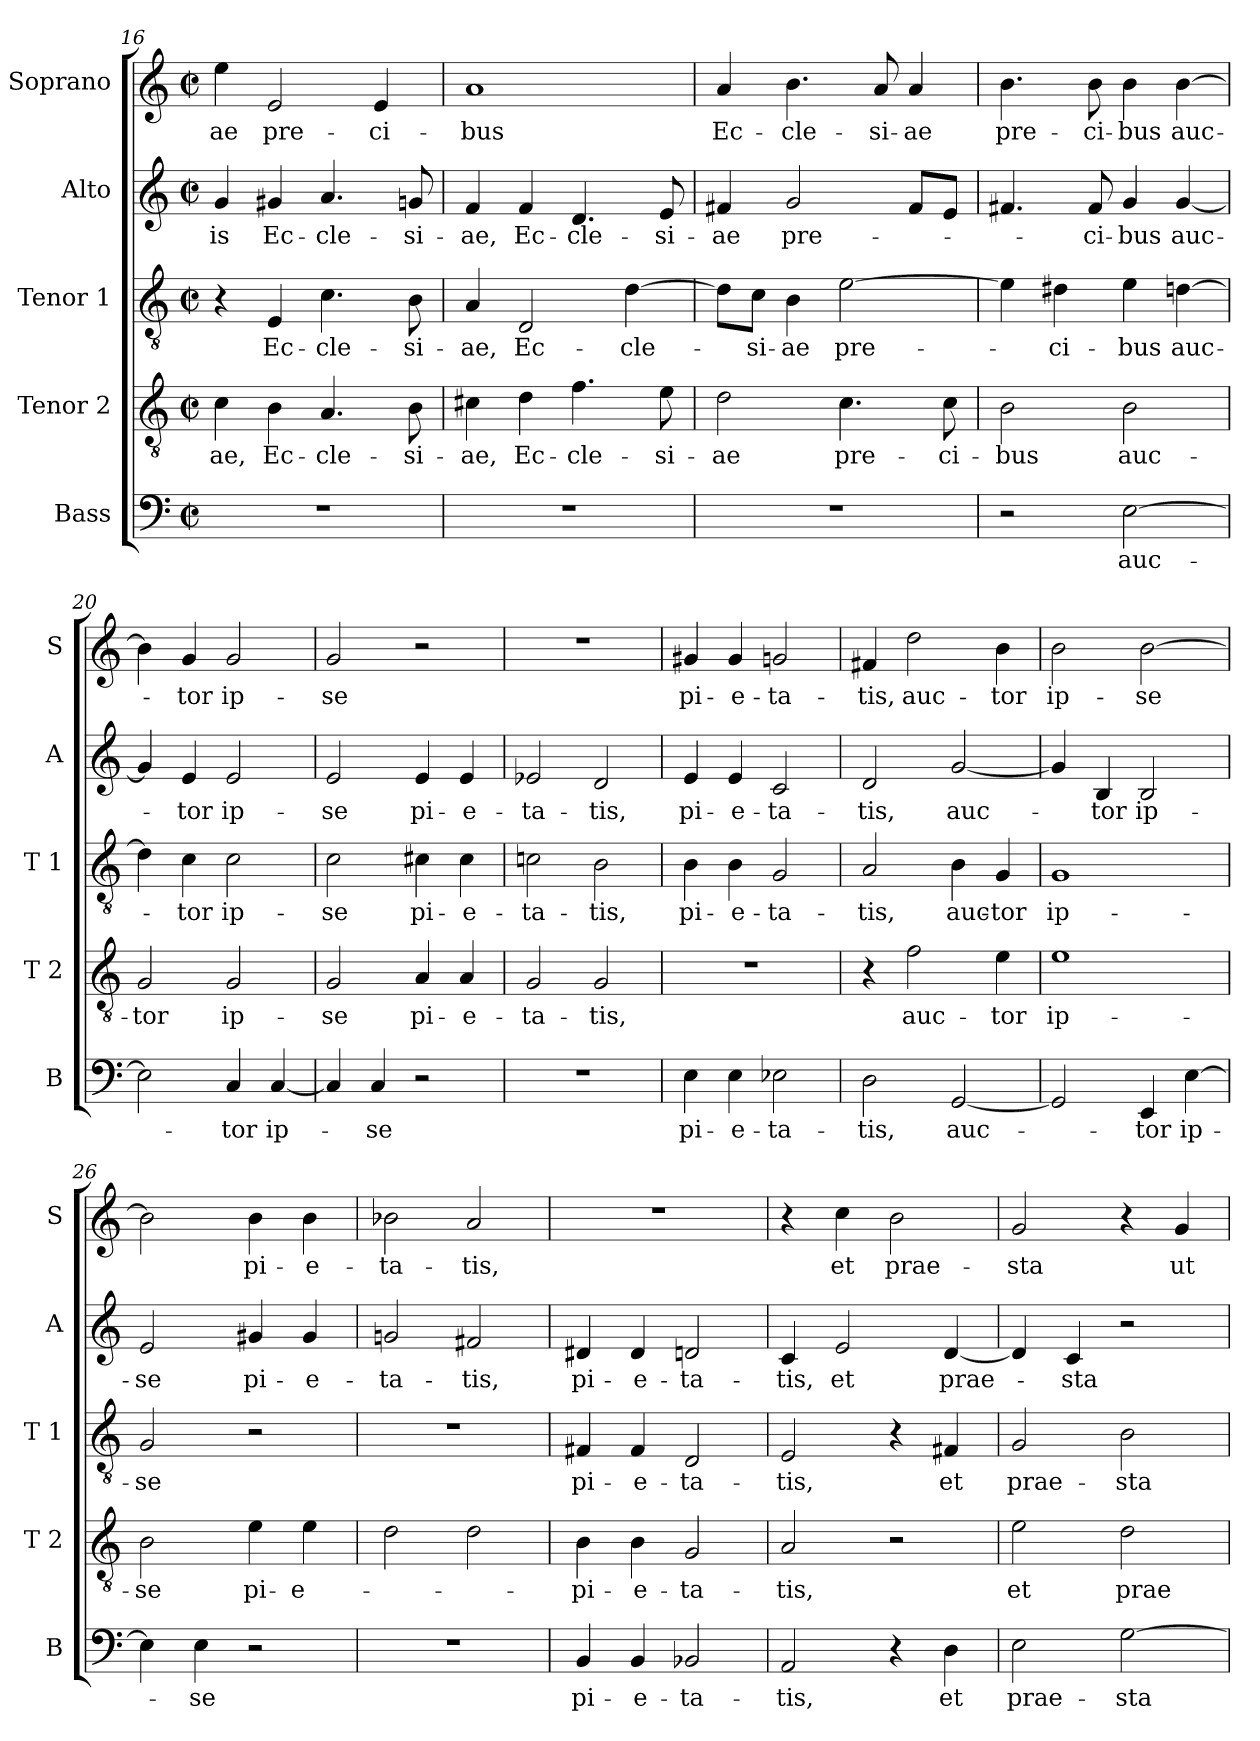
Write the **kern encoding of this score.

**kern	**text	**kern	**text	**kern	**text	**kern	**text	**kern	**text
*part5	*part5	*part4	*part4	*part3	*part3	*part2	*part2	*part1	*part1
*staff5	*staff5	*staff4	*staff4	*staff3	*staff3	*staff2	*staff2	*staff1	*staff1
*I"Bass	*	*I"Tenor 2	*	*I"Tenor 1	*	*I"Alto	*	*I"Soprano	*
*I'B	*	*I'T 2	*	*I'T 1	*	*I'A	*	*I'S	*
!!LO:LB:g=z
*clefF4	*	*clefGv2	*	*clefGv2	*	*clefG2	*	*clefG2	*
*k[]	*	*k[]	*	*k[]	*	*k[]	*	*k[]	*
*C:	*	*C:	*	*C:	*	*C:	*	*C:	*
*M2/2	*	*M2/2	*	*M2/2	*	*M2/2	*	*M2/2	*
*met(c|)	*	*met(c|)	*	*met(c|)	*	*met(c|)	*	*met(c|)	*
=16	=16	=16	=16	=16	=16	=16	=16	=16	=16
1r	.	4c\	-ae,	4r	.	4g/	-is	4ee\	-ae
.	.	4B\	Ec-	4E/	Ec-	4g#X/	Ec-	2e/	pre-
.	.	4.A/	-cle-	4.c\	-cle-	4.a/	-cle-	.	.
.	.	.	.	.	.	.	.	4e/	-ci-
.	.	8B\	-si-	8B\	-si-	8gn/	-si-	.	.
=17	=17	=17	=17	=17	=17	=17	=17	=17	=17
1r	.	4c#X\	-ae,	4A/	-ae,	4f/	-ae,	1a	-bus
.	.	4d\	Ec-	2D/	Ec-	4f/	Ec-	.	.
.	.	4.f\	-cle-	.	.	4.d/	-cle-	.	.
.	.	.	.	[4d\	-cle-	.	.	.	.
.	.	8e\	-si-	.	.	8e/	-si-	.	.
=18	=18	=18	=18	=18	=18	=18	=18	=18	=18
1r	.	2d\	-ae	8d\L]	.	4f#X/	-ae	4a/	Ec-
.	.	.	.	8c\J	-si-	.	.	.	.
.	.	.	.	4B\	-ae	2g/	pre-	4.b\	-cle-
.	.	4.c\	pre-	[2e\	pre-	.	.	.	.
.	.	.	.	.	.	.	.	8a/	-si-
.	.	.	.	.	.	8f#/L	.	4a/	-ae
.	.	8c\	-ci-	.	.	8e/J	.	.	.
=19	=19	=19	=19	=19	=19	=19	=19	=19	=19
2r	.	2B\	-bus	4e\]	.	4.f#X/	.	4.b\	pre-
.	.	.	.	4d#X\	-ci-	.	.	.	.
.	.	.	.	.	.	8f#/	-ci-	8b\	-ci-
[2E\	auc-	2B\	auc-	4e\	-bus	4g/	-bus	4b\	-bus
.	.	.	.	[4dn\	auc-	[4g/	auc-	[4b\	auc-
=20	=20	=20	=20	=20	=20	=20	=20	=20	=20
2E\]	.	2G/	-tor	4d\]	.	4g/]	.	4b\]	.
.	.	.	.	4c\	-tor	4e/	-tor	4g/	-tor
4C/	-tor	2G/	ip-	2c\	ip-	2e/	ip-	2g/	ip-
[4C/	ip-	.	.	.	.	.	.	.	.
!!LO:PB:g=z
=21	=21	=21	=21	=21	=21	=21	=21	=21	=21
4C/]	.	2G/	-se	2c\	-se	2e/	-se	2g/	-se
4C/	-se	.	.	.	.	.	.	.	.
2r	.	4A/	pi-	4c#X\	pi-	4e/	pi-	2r	.
.	.	4A/	-e-	4c#\	-e-	4e/	-e-	.	.
=22	=22	=22	=22	=22	=22	=22	=22	=22	=22
1r	.	2G/	-ta-	2cn\	-ta-	2e-X/	-ta-	1r	.
.	.	2G/	-tis,	2B\	-tis,	2d/	-tis,	.	.
=23	=23	=23	=23	=23	=23	=23	=23	=23	=23
4E\	pi-	1r	.	4B\	pi-	4e/	pi-	4g#X/	pi-
4E\	-e-	.	.	4B\	-e-	4e/	-e-	4g#/	-e-
2E-X\	-ta-	.	.	2G/	-ta-	2c/	-ta-	2gn/	-ta-
=24	=24	=24	=24	=24	=24	=24	=24	=24	=24
2D\	-tis,	4r	.	2A/	-tis,	2d/	-tis,	4f#X/	-tis,
.	.	2f\	auc-	.	.	.	.	2dd\	auc-
[2GG/	auc-	.	.	4B\	auc-	[2g/	auc-	.	.
.	.	4e\	-tor	4G/	-tor	.	.	4b\	-tor
=25	=25	=25	=25	=25	=25	=25	=25	=25	=25
2GG/]	.	1e	ip-	1G	ip-	4g/]	.	2b\	ip-
.	.	.	.	.	.	4B/	-tor	.	.
4EE/	-tor	.	.	.	.	2B/	ip-	[2b\	-se
[4E\	ip-	.	.	.	.	.	.	.	.
=26	=26	=26	=26	=26	=26	=26	=26	=26	=26
4E\]	.	2B\	-se	2G/	-se	2e/	-se	2b\]	.
4E\	-se	.	.	.	.	.	.	.	.
2r	.	4e\	pi-	2r	.	4g#X/	pi-	4b\	pi-
.	.	4e\	-e-	.	.	4g#/	-e-	4b\	-e-
!!LO:LB:g=z
=27	=27	=27	=27	=27	=27	=27	=27	=27	=27
1r	.	2d\	.	1r	.	2gn/	-ta-	2b-X\	-ta-
.	.	2d\	.	.	.	2f#X/	-tis,	2a/	-tis,
=28	=28	=28	=28	=28	=28	=28	=28	=28	=28
4BB/	pi-	4B\	-pi-	4F#X/	pi-	4d#X/	pi-	1r	.
4BB/	-e-	4B\	-e-	4F#/	-e-	4d#/	-e-	.	.
2BB-X/	-ta-	2G/	-ta-	2D/	-ta-	2dn/	-ta-	.	.
=29	=29	=29	=29	=29	=29	=29	=29	=29	=29
2AA/	-tis,	2A/	-tis,	2E/	-tis,	4c/	-tis,	4r	.
.	.	.	.	.	.	2e/	et	4cc\	et
4r	.	2r	.	4r	.	.	.	2b\	prae-
4D\	et	.	.	4F#X/	et	[4d/	prae-	.	.
=30	=30	=30	=30	=30	=30	=30	=30	=30	=30
2E\	prae-	2e\	et	2G/	prae-	4d/]	.	2g/	-sta
.	.	.	.	.	.	4c/	-sta	.	.
[2G\	-sta	2d\	prae-	2B\	-sta	2r	.	4r	.
.	.	.	.	.	.	.	.	4g/	ut
=	=	=	=	=	=	=	=	=	=
*-	*-	*-	*-	*-	*-	*-	*-	*-	*-
